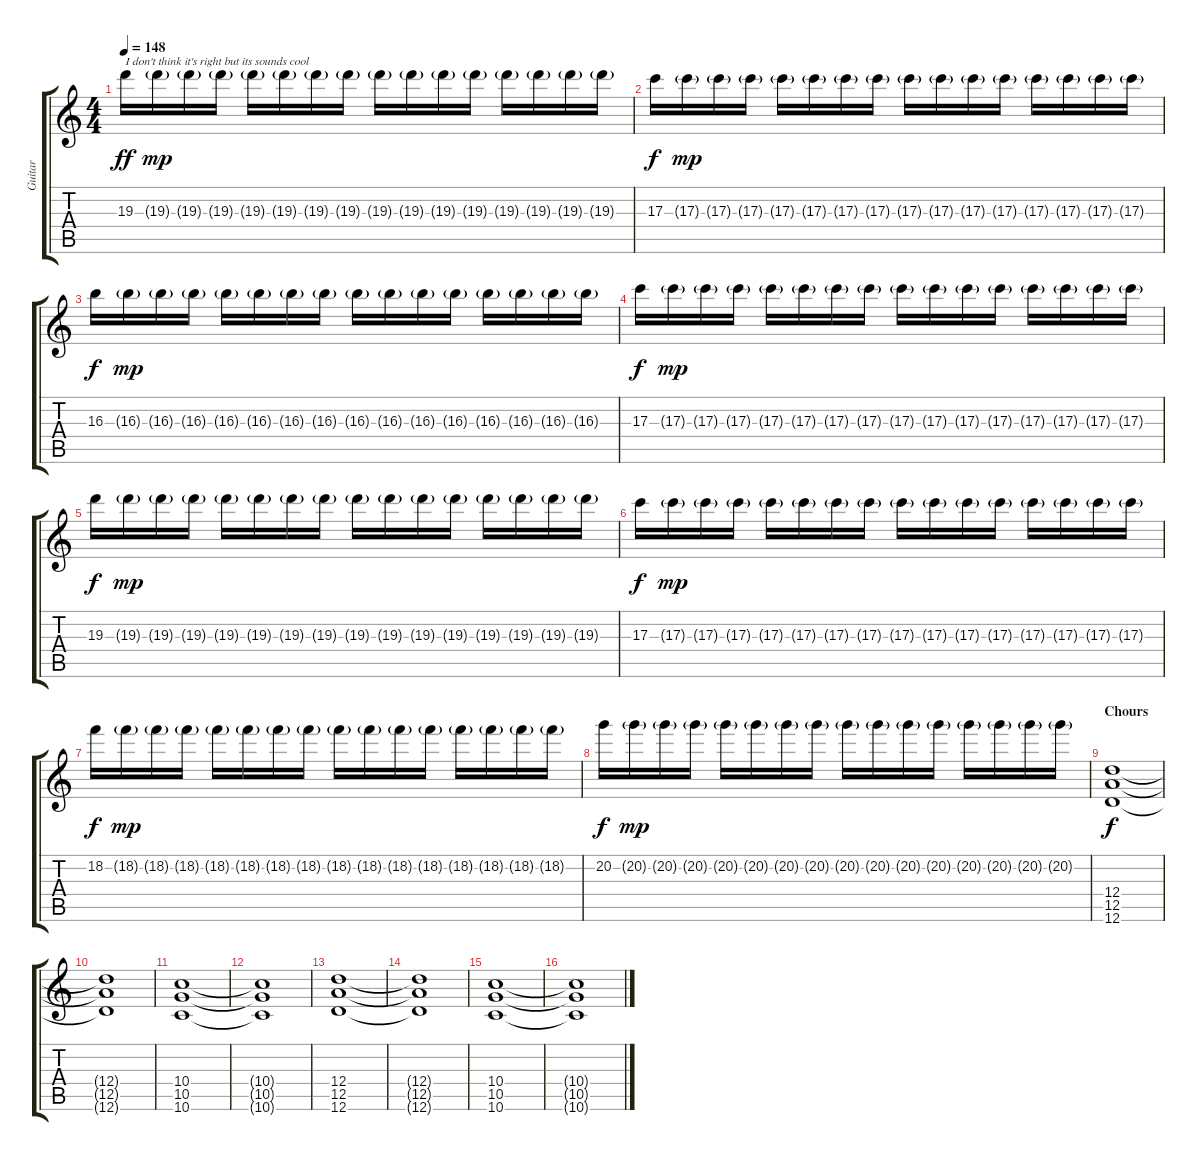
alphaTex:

\track ("Guitar" "Guitar") {instrument distortionguitar}
\staff {score tabs}
\tuning (E4 B3 G3 D3 A2 D2) {hide}
\ts (4 4)
\tempo 148
\clef g2
\ks c
19.3.16{txt "I don't think it's right but its sounds cool" dy ff} 19.3{g}.16{dy mp} 19.3{g}.16 19.3{g}.16 19.3{g}.16 19.3{g}.16 19.3{g}.16 19.3{g}.16 19.3{g}.16 19.3{g}.16 19.3{g}.16 19.3{g}.16 19.3{g}.16 19.3{g}.16 19.3{g}.16 19.3{g}.16 |
17.3.16{dy f} 17.3{g}.16{dy mp} 17.3{g}.16 17.3{g}.16 17.3{g}.16 17.3{g}.16 17.3{g}.16 17.3{g}.16 17.3{g}.16 17.3{g}.16 17.3{g}.16 17.3{g}.16 17.3{g}.16 17.3{g}.16 17.3{g}.16 17.3{g}.16 |
16.3.16{dy f} 16.3{g}.16{dy mp} 16.3{g}.16 16.3{g}.16 16.3{g}.16 16.3{g}.16 16.3{g}.16 16.3{g}.16 16.3{g}.16 16.3{g}.16 16.3{g}.16 16.3{g}.16 16.3{g}.16 16.3{g}.16 16.3{g}.16 16.3{g}.16 |
17.3.16{dy f} 17.3{g}.16{dy mp} 17.3{g}.16 17.3{g}.16 17.3{g}.16 17.3{g}.16 17.3{g}.16 17.3{g}.16 17.3{g}.16 17.3{g}.16 17.3{g}.16 17.3{g}.16 17.3{g}.16 17.3{g}.16 17.3{g}.16 17.3{g}.16 |
19.3.16{dy f} 19.3{g}.16{dy mp} 19.3{g}.16 19.3{g}.16 19.3{g}.16 19.3{g}.16 19.3{g}.16 19.3{g}.16 19.3{g}.16 19.3{g}.16 19.3{g}.16 19.3{g}.16 19.3{g}.16 19.3{g}.16 19.3{g}.16 19.3{g}.16 |
17.3.16{dy f} 17.3{g}.16{dy mp} 17.3{g}.16 17.3{g}.16 17.3{g}.16 17.3{g}.16 17.3{g}.16 17.3{g}.16 17.3{g}.16 17.3{g}.16 17.3{g}.16 17.3{g}.16 17.3{g}.16 17.3{g}.16 17.3{g}.16 17.3{g}.16 |
18.2.16{dy f} 18.2{g}.16{dy mp} 18.2{g}.16 18.2{g}.16 18.2{g}.16 18.2{g}.16 18.2{g}.16 18.2{g}.16 18.2{g}.16 18.2{g}.16 18.2{g}.16 18.2{g}.16 18.2{g}.16 18.2{g}.16 18.2{g}.16 18.2{g}.16 |
20.2.16{dy f} 20.2{g}.16{dy mp} 20.2{g}.16 20.2{g}.16 20.2{g}.16 20.2{g}.16 20.2{g}.16 20.2{g}.16 20.2{g}.16 20.2{g}.16 20.2{g}.16 20.2{g}.16 20.2{g}.16 20.2{g}.16 20.2{g}.16 20.2{g}.16 |
\section ("" "Chours")
(12.4 12.5 12.6).1{dy f} |
(12.4{t} 12.5{t} 12.6{t}).1 |
(10.4 10.5 10.6).1 |
(10.4{t} 10.5{t} 10.6{t}).1 |
(12.4 12.5 12.6).1 |
(12.4{t} 12.5{t} 12.6{t}).1 |
(10.4 10.5 10.6).1 |
(10.4{t} 10.5{t} 10.6{t}).1
